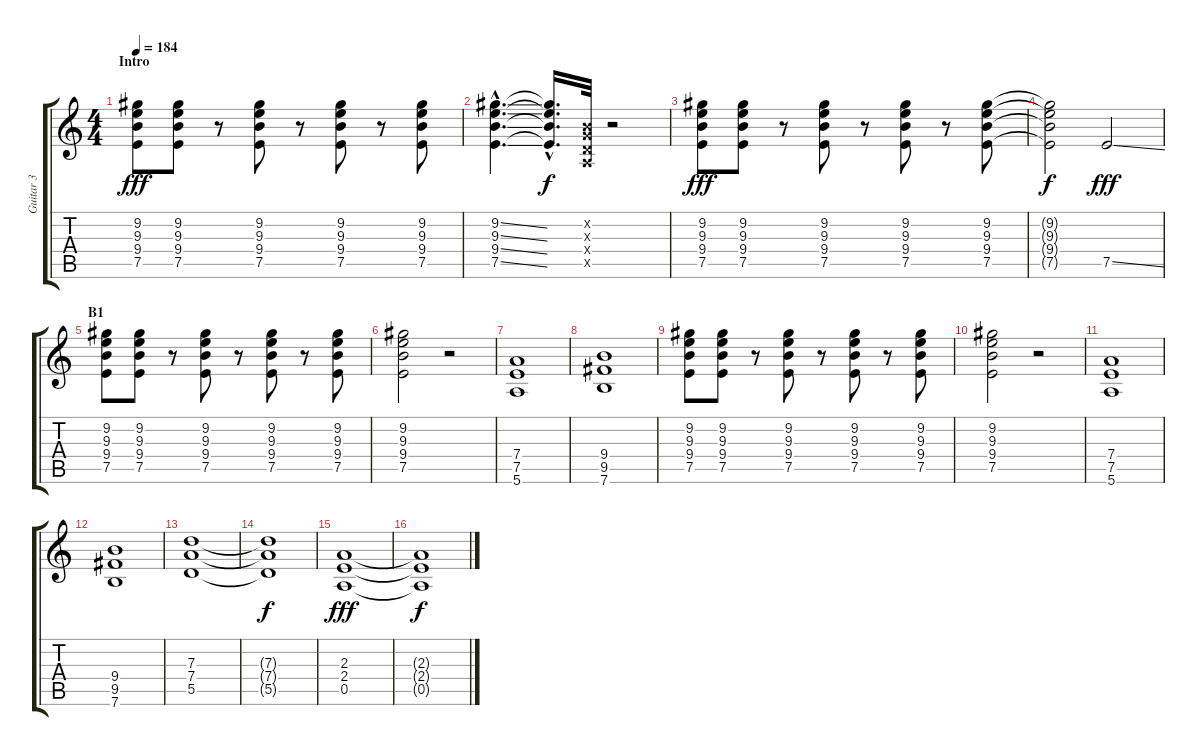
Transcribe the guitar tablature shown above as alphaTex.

\track ("Guitar 3" "Guitar 3") {instrument distortionguitar}
\staff {score tabs}
\tuning (E4 B3 G3 D3 A2 E2) {hide}
\ts (4 4)
\section ("" "Intro")
\tempo 184
\clef g2
\ks c
(9.2 9.3 9.4 7.5).8{dy fff instrument distortionguitar} (9.2 9.3 9.4 7.5).8 r.8 (9.2 9.3 9.4 7.5).8 r.8 (9.2 9.3 9.4 7.5).8 r.8 (9.2 9.3 9.4 7.5).8 |
(9.2{ss hac} 9.3{ss hac} 9.4{ss hac} 7.5{ss hac}).4{d} (9.2{hac t} 9.3{hac t} 9.4{hac t} 7.5{hac t}).16{d dy f} (0.2{x} 0.3{x} 0.4{x} 0.5{x}).32 r.2 |
(9.2 9.3 9.4 7.5).8{dy fff} (9.2 9.3 9.4 7.5).8 r.8 (9.2 9.3 9.4 7.5).8 r.8 (9.2 9.3 9.4 7.5).8 r.8 (9.2 9.3 9.4 7.5).8 |
(9.2{t} 9.3{t} 9.4{t} 7.5{t}).2{dy f} 7.5{ss}.2{dy fff} |
\section ("" "B1")
(9.2 9.3 9.4 7.5).8 (9.2 9.3 9.4 7.5).8 r.8 (9.2 9.3 9.4 7.5).8 r.8 (9.2 9.3 9.4 7.5).8 r.8 (9.2 9.3 9.4 7.5).8 |
(9.2 9.3 9.4 7.5).2 r.2 |
(7.4 7.5 5.6).1 |
(9.4 9.5 7.6).1 |
(9.2 9.3 9.4 7.5).8 (9.2 9.3 9.4 7.5).8 r.8 (9.2 9.3 9.4 7.5).8 r.8 (9.2 9.3 9.4 7.5).8 r.8 (9.2 9.3 9.4 7.5).8 |
(9.2 9.3 9.4 7.5).2 r.2 |
(7.4 7.5 5.6).1 |
(9.4 9.5 7.6).1 |
(7.3 7.4 5.5).1 |
(7.3{t} 7.4{t} 5.5{t}).1{dy f} |
(2.3 2.4 0.5).1{dy fff} |
(2.3{t} 2.4{t} 0.5{t}).1{dy f}
